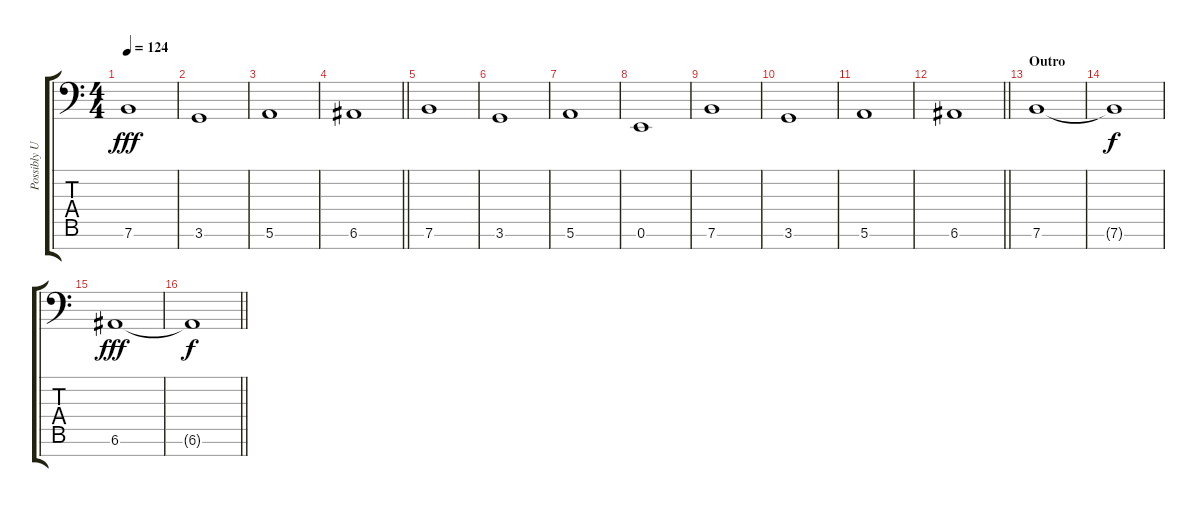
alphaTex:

\track ("Possibly Unecessary Effects" "Possibly U") {instrument pad4choir}
\staff {score tabs}
\tuning (E4 B3 G3 D3 A2 E2 C-1) {hide}
\ts (4 4)
\tempo 124
\clef f4
\ks c
7.6.1{dy fff} |
3.6.1 |
5.6.1 |
\barLineRight lightlight
6.6.1 |
7.6.1 |
3.6.1 |
5.6.1 |
0.6.1 |
7.6.1 |
3.6.1 |
5.6.1 |
\barLineRight lightlight
6.6.1 |
\section ("" "Outro")
7.6.1{instrument pad4choir} |
7.6{t}.1{dy f} |
6.6.1{dy fff} |
\barLineRight lightlight
6.6{t}.1{dy f}
